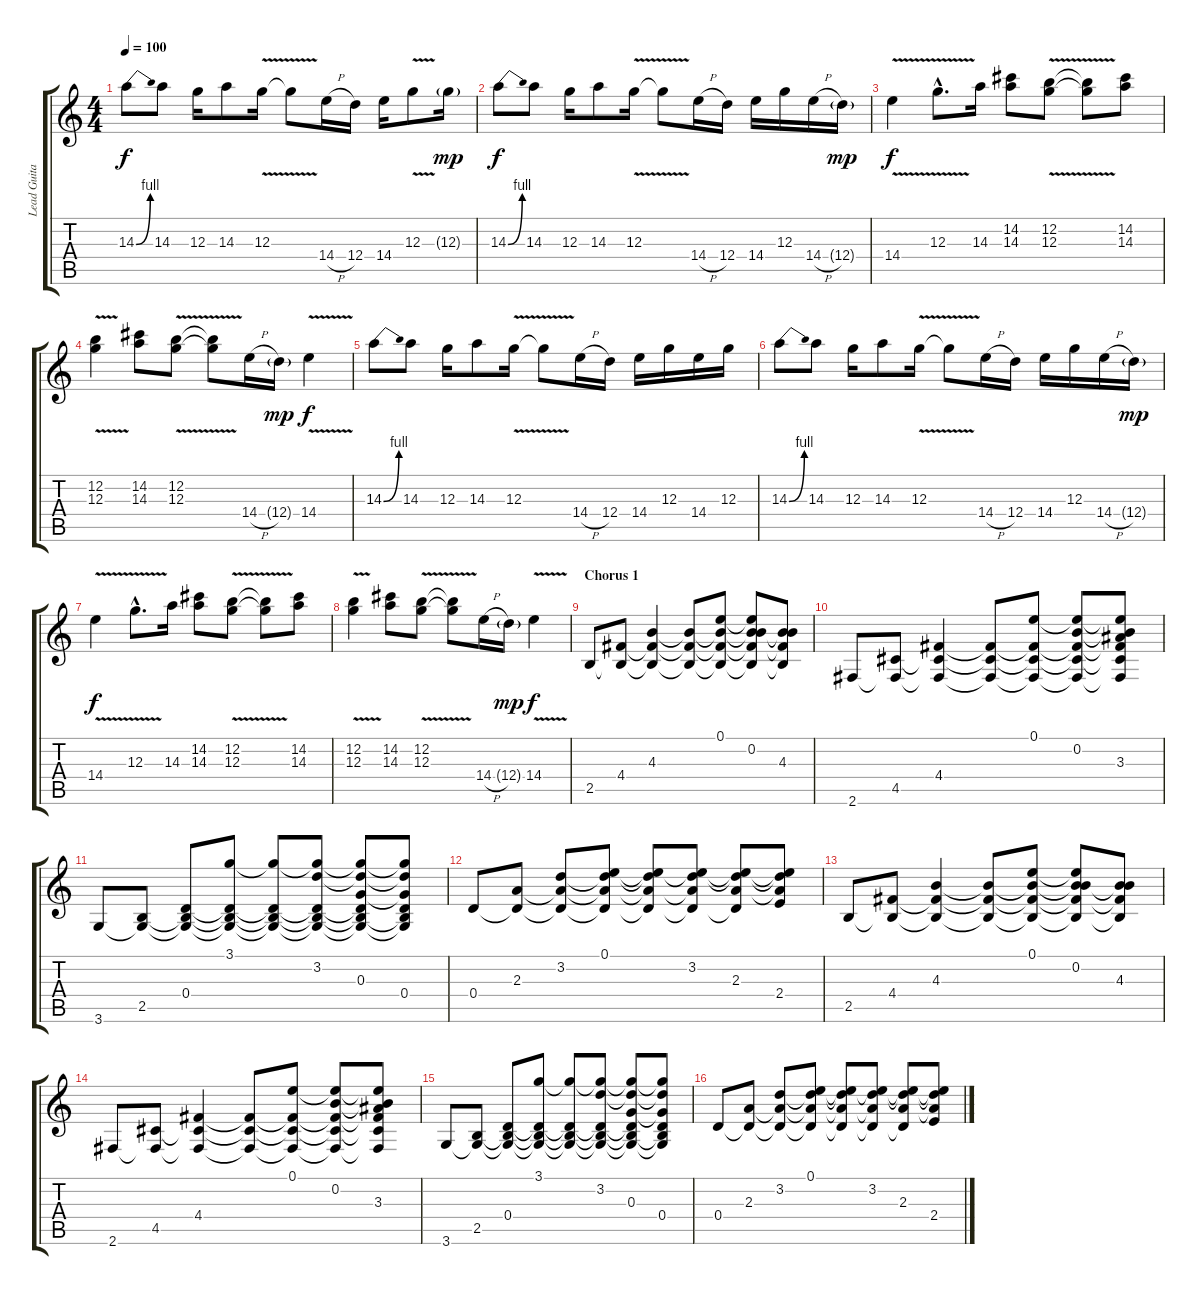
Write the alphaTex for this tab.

\track ("Lead Guitar" "Lead Guita") {instrument overdrivenguitar}
\staff {score tabs}
\tuning (E4 B3 G3 D3 A2 E2) {hide}
\ts (4 4)
\tempo 100
\clef g2
\ks c
14.3{be (bend 0 0 60 4)}.8{dy f} 14.3.8 12.3.16 14.3.8 12.3{v}.16 12.3{t}.8 14.4{h}.16 12.4.16 14.4.16 12.3{v}.8 12.3{g}.16{dy mp} |
14.3{be (bend 0 0 60 4)}.8{dy f} 14.3.8 12.3.16 14.3.8 12.3{v}.16 12.3{t}.8 14.4{h}.16 12.4.16 14.4.16 12.3.16 14.4{h}.16 12.4{g}.16{dy mp} |
14.4{v}.4{dy f} 12.3{v hac}.8{d} 14.3.16 (14.2 14.3).8 (12.2{v} 12.3{v}).8 (12.2{t} 12.3{t}).8 (14.2 14.3).8 |
(12.2{v} 12.3{v}).4 (14.2 14.3).8 (12.2{v} 12.3{v}).8 (12.2{t} 12.3{t}).8 14.4{h}.16 12.4{g}.16{dy mp} 14.4{v}.4{dy f} |
14.3{be (bend 0 0 60 4)}.8 14.3.8 12.3.16 14.3.8 12.3{v}.16 12.3{t}.8 14.4{h}.16 12.4.16 14.4.16 12.3.16 14.4.16 12.3.16 |
14.3{be (bend 0 0 60 4)}.8 14.3.8 12.3.16 14.3.8 12.3{v}.16 12.3{t}.8 14.4{h}.16 12.4.16 14.4.16 12.3.16 14.4{h}.16 12.4{g}.16{dy mp} |
14.4{v}.4{dy f} 12.3{v hac}.8{d} 14.3.16 (14.2 14.3).8 (12.2{v} 12.3{v}).8 (12.2{t} 12.3{t}).8 (14.2 14.3).8 |
(12.2{v} 12.3{v}).4 (14.2 14.3).8 (12.2{v} 12.3{v}).8 (12.2{t} 12.3{t}).8 14.4{h}.16 12.4{g}.16{dy mp} 14.4{v}.4{dy f} |
\section ("" "Chorus 1")
2.5.8 (4.4 2.5{t}).8 (4.3 4.4{t} 2.5{t}).4 (4.3{t} 4.4{t} 2.5{t}).8 (0.1 4.3{t} 4.4{t} 2.5{t}).8 (0.1{t} 0.2 4.3{t} 4.4{t} 2.5{t}).8 (0.2{t} 4.3 4.4{t} 2.5{t}).8 |
2.6.8 (4.5 2.6{t}).8 (4.4 4.5{t} 2.6{t}).4 (4.4{t} 4.5{t} 2.6{t}).8 (0.1 4.4{t} 4.5{t} 2.6{t}).8 (0.1{t} 0.2 4.4{t} 4.5{t} 2.6{t}).8 (0.1{t} 0.2{t} 3.3 4.4{t} 4.5{t} 2.6{t}).8 |
3.6.8 (2.5 3.6{t}).8 (0.4 2.5{t} 3.6{t}).8 (3.1 0.4{t} 2.5{t} 3.6{t}).8 (3.1{t} 0.4{t} 2.5{t} 3.6{t}).8 (3.1{t} 3.2 0.4{t} 2.5{t} 3.6{t}).8 (3.1{t} 3.2{t} 0.3 0.4{t} 2.5{t} 3.6{t}).8 (3.1{t} 3.2{t} 0.3{t} 0.4 2.5{t} 3.6{t}).8 |
0.4.8 (2.3 0.4{t}).8 (3.2 2.3{t} 0.4{t}).8 (0.1 3.2{t} 2.3{t} 0.4{t}).8 (0.1{t} 3.2{t} 2.3{t} 0.4{t}).8 (0.1{t} 3.2 2.3{t} 0.4{t}).8 (0.1{t} 3.2{t} 2.3 0.4{t}).8 (0.1{t} 3.2{t} 2.3{t} 2.4).8 |
2.5.8 (4.4 2.5{t}).8 (4.3 4.4{t} 2.5{t}).4 (4.3{t} 4.4{t} 2.5{t}).8 (0.1 4.3{t} 4.4{t} 2.5{t}).8 (0.1{t} 0.2 4.3{t} 4.4{t} 2.5{t}).8 (0.2{t} 4.3 4.4{t} 2.5{t}).8 |
2.6.8 (4.5 2.6{t}).8 (4.4 4.5{t} 2.6{t}).4 (4.4{t} 4.5{t} 2.6{t}).8 (0.1 4.4{t} 4.5{t} 2.6{t}).8 (0.1{t} 0.2 4.4{t} 4.5{t} 2.6{t}).8 (0.1{t} 0.2{t} 3.3 4.4{t} 4.5{t} 2.6{t}).8 |
3.6.8 (2.5 3.6{t}).8 (0.4 2.5{t} 3.6{t}).8 (3.1 0.4{t} 2.5{t} 3.6{t}).8 (3.1{t} 0.4{t} 2.5{t} 3.6{t}).8 (3.1{t} 3.2 0.4{t} 2.5{t} 3.6{t}).8 (3.1{t} 3.2{t} 0.3 0.4{t} 2.5{t} 3.6{t}).8 (3.1{t} 3.2{t} 0.3{t} 0.4 2.5{t} 3.6{t}).8 |
0.4.8 (2.3 0.4{t}).8 (3.2 2.3{t} 0.4{t}).8 (0.1 3.2{t} 2.3{t} 0.4{t}).8 (0.1{t} 3.2{t} 2.3{t} 0.4{t}).8 (0.1{t} 3.2 2.3{t} 0.4{t}).8 (0.1{t} 3.2{t} 2.3 0.4{t}).8 (0.1{t} 3.2{t} 2.3{t} 2.4).8
